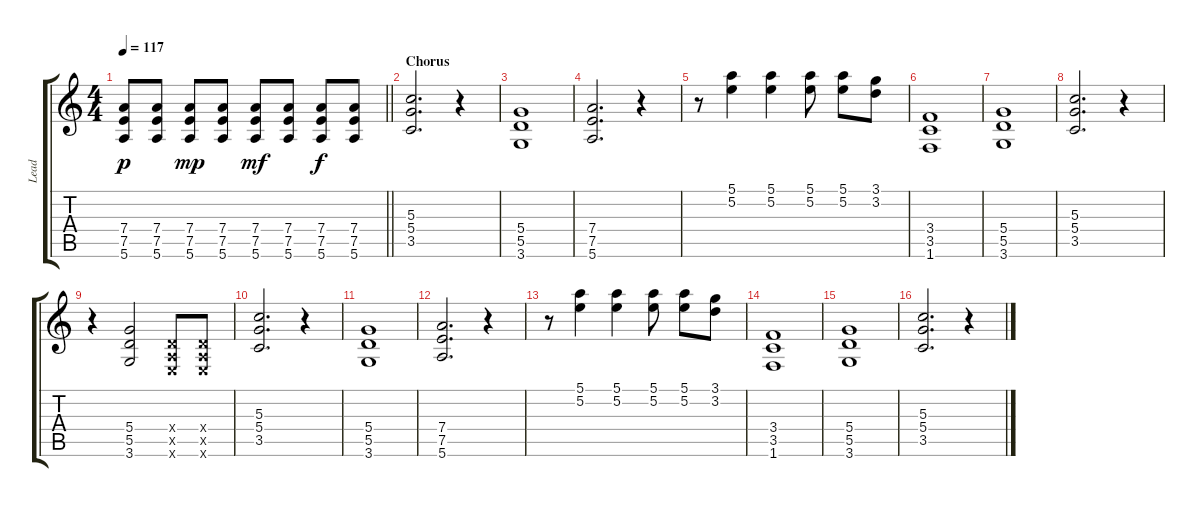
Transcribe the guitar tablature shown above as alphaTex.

\track ("Lead" "Lead") {instrument overdrivenguitar}
\staff {score tabs}
\tuning (E4 B3 G3 D3 A2 E2) {hide}
\ts (4 4)
\tempo 117
\clef g2
\barLineRight lightlight
\ks c
(7.4 7.5 5.6).8{dy p} (7.4 7.5 5.6).8 (7.4 7.5 5.6).8{dy mp} (7.4 7.5 5.6).8 (7.4 7.5 5.6).8{dy mf} (7.4 7.5 5.6).8 (7.4 7.5 5.6).8{dy f} (7.4 7.5 5.6).8 |
\section ("" "Chorus")
(5.3 5.4 3.5).2{d} r.4 |
(5.4 5.5 3.6).1 |
(7.4 7.5 5.6).2{d} r.4 |
r.8 (5.1 5.2).4 (5.1 5.2).4 (5.1 5.2).8 (5.1 5.2).8 (3.1 3.2).8 |
(3.4 3.5 1.6).1 |
(5.4 5.5 3.6).1 |
(5.3 5.4 3.5).2{d} r.4 |
r.4 (5.4 5.5 3.6).2 (0.4{x} 0.5{x} 0.6{x}).8 (0.4{x} 0.5{x} 0.6{x}).8 |
(5.3 5.4 3.5).2{d} r.4 |
(5.4 5.5 3.6).1 |
(7.4 7.5 5.6).2{d} r.4 |
r.8 (5.1 5.2).4 (5.1 5.2).4 (5.1 5.2).8 (5.1 5.2).8 (3.1 3.2).8 |
(3.4 3.5 1.6).1 |
(5.4 5.5 3.6).1 |
(5.3 5.4 3.5).2{d} r.4
